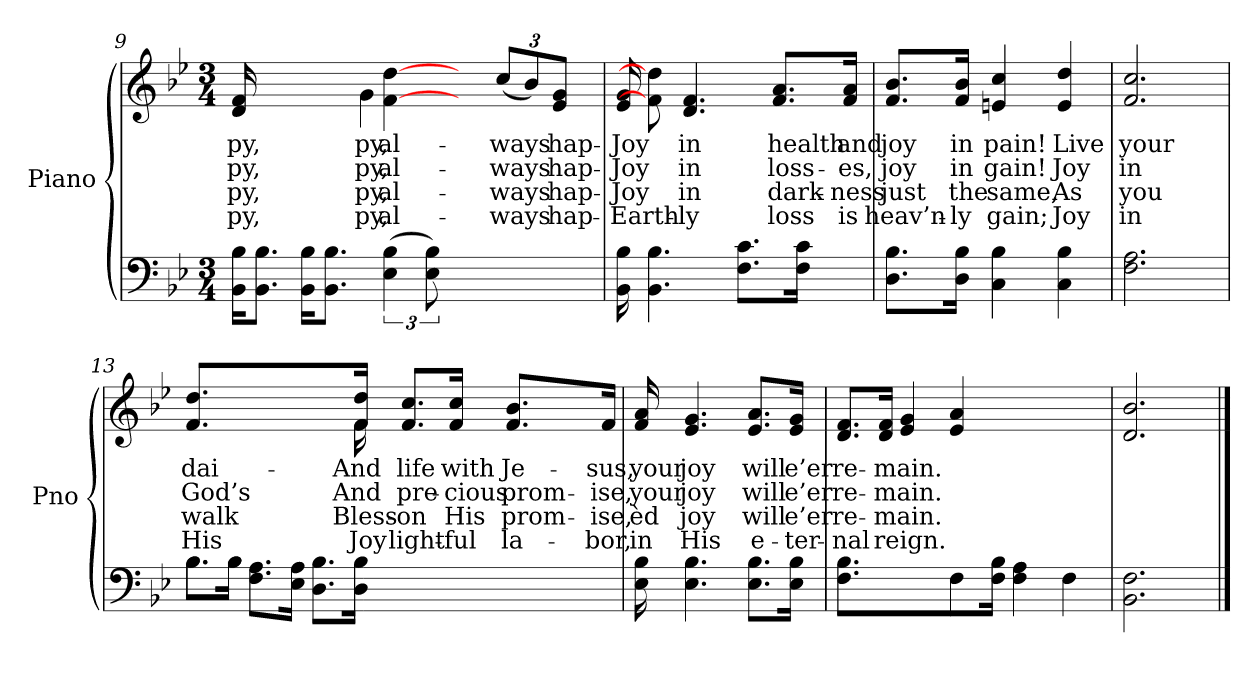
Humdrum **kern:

**kern	**kern	**text	**text	**text	**text
*part2	*part1	*part1	*part1	*part1	*part1
*staff2	*staff1	*staff1	*staff1	*staff1	*staff1
*I"Piano	*I"Piano	*	*	*	*
*I'Pno	*I'Pno	*	*	*	*
*clefF4	*clefG2	*	*	*	*
*k[b-e-]	*k[b-e-]	*	*	*	*
*B-:	*B-:	*	*	*	*
*M3/4	*M3/4	*	*	*	*
=9	=9	=9	=9	=9	=9
!	!LO:TX:a:t=Refrain	!	!	!	!
!	!	!LO:LY:b	!LO:LY:b	!LO:LY:b	!LO:LY:b
*	*^	*	*	*	*
16BB-\ 16B-\KL	16d/ 16f/	4..ryy	-py,	-py,	-py,	-py,
8.BB-\ 8.B-\J	4..ryy	.	.	.	.	.
16BB-\ 16B-\KL	.	.	.	.	.	.
8.BB-\ 8.B-\J	.	.	.	.	.	.
!	!	!	!LO:LY:b	!LO:LY:b	!LO:LY:b	!LO:LY:b
.	.	4g\	-py,	-py,	-py,	-py,
!	!	!	!LO:LY:b	!LO:LY:b	!LO:LY:b	!LO:LY:b
(>6E-\ 6B-\	[4f\ [4dd\	.	al-	al-	al-	al-
12E-\ 12B-\)	.	.	.	.	.	.
.	.	16ryy	.	.	.	.
4..ryy	8ryy	4..ryy	.	.	.	.
*	*Xbrackettup	*	*	*	*	*
!	!	!	!LO:LY:b	!LO:LY:b	!LO:LY:b	!LO:LY:b
.	(>12cc/L	.	-ways	-ways	-ways	-ways
.	12b-/)	.	.	.	.	.
!	!	!	!LO:LY:b	!LO:LY:b	!LO:LY:b	!LO:LY:b
.	12e-/ 12g/J	.	hap-	hap-	hap-	hap-
.	16ryy	.	.	.	.	.
*	*v	*v	*	*	*	*
=10	=10	=10	=10	=10	=10
!	!	!LO:LY:b	!LO:LY:b	!LO:LY:b	!LO:LY:b
16BB-\ 16B-\	16e-/ 16g/	Joy	Joy	Joy	Earth-
4.BB-\ 4.B-\	8f\] 8dd\]	.	.	.	.
!	!	!LO:LY:b	!LO:LY:b	!LO:LY:b	!LO:LY:b
.	4.d/ 4.f/	in	in	in	-ly
8.F\ 8.c\L	.	.	.	.	.
!	!	!LO:LY:b	!LO:LY:b	!LO:LY:b	!LO:LY:b
.	8.f/ 8.a/L	health	loss-	dark-	loss
16F\ 16c\Jk	.	.	.	.	.
8ryy	.	.	.	.	.
!	!	!LO:LY:b	!LO:LY:b	!LO:LY:b	!LO:LY:b
.	16f/ 16a/Jk	and	-es,	-ness	is
!!LO:PB:g=z
=11	=11	=11	=11	=11	=11
!	!	!LO:LY:b	!LO:LY:b	!LO:LY:b	!LO:LY:b
8.D\ 8.B-\L	8.f/ 8.b-/L	joy	joy	just	heav’n-
!	!	!LO:LY:b	!LO:LY:b	!LO:LY:b	!LO:LY:b
16D\ 16B-\Jk	16f/ 16b-/Jk	in	in	the	-ly
!	!	!LO:LY:b	!LO:LY:b	!LO:LY:b	!LO:LY:b
4C\ 4B-\	4en/ 4cc/	pain!	gain!	same,	gain;
!	!	!LO:LY:b	!LO:LY:b	!LO:LY:b	!LO:LY:b
4C\ 4B-\	4e/ 4dd/	Live	Joy	As	Joy
=12	=12	=12	=12	=12	=12
!	!	!LO:LY:b	!LO:LY:b	!LO:LY:b	!LO:LY:b
2.F\ 2.A\	2.f/ 2.cc/	your	in	you	in
=13	=13	=13	=13	=13	=13
*^	*	*	*	*	*
!	!	!	!LO:LY:b	!LO:LY:b	!LO:LY:b	!LO:LY:b
*	*	*^	*	*	*	*
8.B-\L	8.B-\L	8.f/ 8.dd/L	2ryy	dai-	God’s	walk	His
16B-\Jk	16B-\Jk	2ryy	.	.	.	.	.
8.F\ 8.A\L	2ryy	.	.	.	.	.	.
16E-\ 16A\Jk	.	.	.	.	.	.	.
8.D\ 8.B-\L	.	.	8.ryy	.	.	.	.
!	!	!	!	!LO:LY:b	!LO:LY:b	!LO:LY:b	!LO:LY:b
!	!	!	!	!LO:LY:b	!LO:LY:b	!LO:LY:b	!LO:LY:b
16D\ 16B-\Jk	.	16f/ 16dd/Jk	16f\	And	And	Bless-	Joy
!	!	!	!	!LO:LY:b	!LO:LY:b	!LO:LY:b	!LO:LY:b
2ryy	2ryy	8.f/ 8.cc/L	2ryy	life	pre-	on	-light-
!	!	!	!	!LO:LY:b	!LO:LY:b	!LO:LY:b	!LO:LY:b
.	.	16f/ 16cc/Jk	.	with	-cious	His	-ful
!	!	!	!	!LO:LY:b	!LO:LY:b	!LO:LY:b	!LO:LY:b
.	.	8.f/ 8.b-/L	.	Je-	prom-	prom-	la-
.	.	8.ryy	.	.	.	.	.
8.ryy	8.ryy	.	8.ryy	.	.	.	.
!	!	!	!	!LO:LY:b	!LO:LY:b	!LO:LY:b	!LO:LY:b
.	.	16f/Jk	.	-sus,	-ise,	-ise,	-bor,
*v	*v	*	*	*	*	*	*
*	*v	*v	*	*	*	*
!!LO:LB:g=z
=14	=14	=14	=14	=14	=14
!	!	!LO:LY:b	!LO:LY:b	!LO:LY:b	!LO:LY:b
16E-\ 16B-\	16f/ 16a/	your	your	-èd	in
!	!	!LO:LY:b	!LO:LY:b	!LO:LY:b	!LO:LY:b
4.E-\ 4.B-\	4.e-/ 4.g/	joy	joy	joy	His
!	!	!LO:LY:b	!LO:LY:b	!LO:LY:b	!LO:LY:b
8.E-\ 8.B-\L	8.e-/ 8.a/L	will	will	will	e-
!	!	!LO:LY:b	!LO:LY:b	!LO:LY:b	!LO:LY:b
16E-\ 16B-\Jk	16e-/ 16g/Jk	e’er	e’er	e’er	-ter-
=15	=15	=15	=15	=15	=15
*^	*	*	*	*	*
!	!	!	!LO:LY:b	!LO:LY:b	!LO:LY:b	!LO:LY:b
8.F\ 8.B-\L	2ryy	8.d/ 8.f/L	re-	re-	re-	-nal
!	!	!	!LO:LY:b	!LO:LY:b	!LO:LY:b	!LO:LY:b
2ryy	.	16d/ 16f/Jk	-main.	-main.	-main.	reign.
.	.	4e-/ 4g/	.	.	.	.
.	4F\	4e-/ 4a/	.	.	.	.
16F\ 16B-\Jk	.	.	.	.	.	.
4F\ 4A\	2ryy	2ryy	.	.	.	.
4F\	.	.	.	.	.	.
*v	*v	*	*	*	*	*
=16	=16	=16	=16	=16	=16
2.BB-\ 2.F\	2.d/ 2.b-/	.	.	.	.
==	==	==	==	==	==
*-	*-	*-	*-	*-	*-
